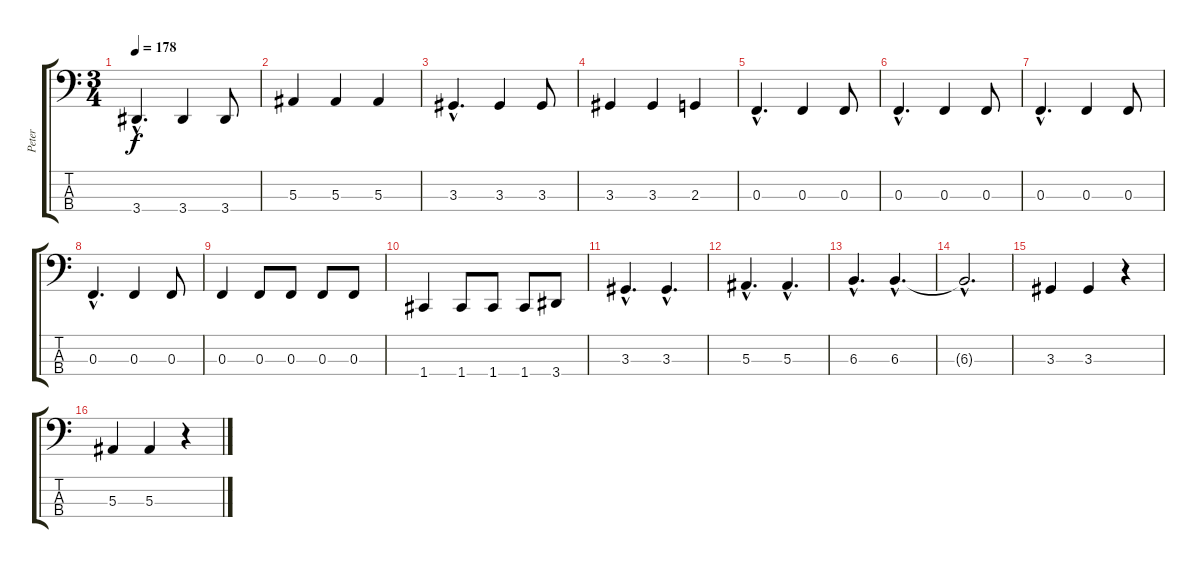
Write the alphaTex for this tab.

\track ("Peter" "Peter") {instrument slapbass1}
\staff {score tabs}
\tuning (Eb2 Bb1 F1 C1) {hide}
\ts (3 4)
\tempo 178
\clef f4
\ks c
3.4{hac}.4{d dy f} 3.4.4 3.4.8 |
5.3.4 5.3.4 5.3.4 |
3.3{hac}.4{d} 3.3.4 3.3.8 |
3.3.4 3.3.4 2.3.4 |
0.3{hac}.4{d} 0.3.4 0.3.8 |
0.3{hac}.4{d} 0.3.4 0.3.8 |
0.3{hac}.4{d} 0.3.4 0.3.8 |
0.3{hac}.4{d} 0.3.4 0.3.8 |
0.3.4 0.3.8 0.3.8 0.3.8 0.3.8 |
1.4.4 1.4.8 1.4.8 1.4.8 3.4.8 |
3.3{hac}.4{d} 3.3{hac}.4{d} |
5.3{hac}.4{d} 5.3{hac}.4{d} |
6.3{hac}.4{d} 6.3{hac}.4{d} |
6.3{hac t}.2{d} |
3.3.4 3.3.4 r.4 |
5.3.4 5.3.4 r.4
